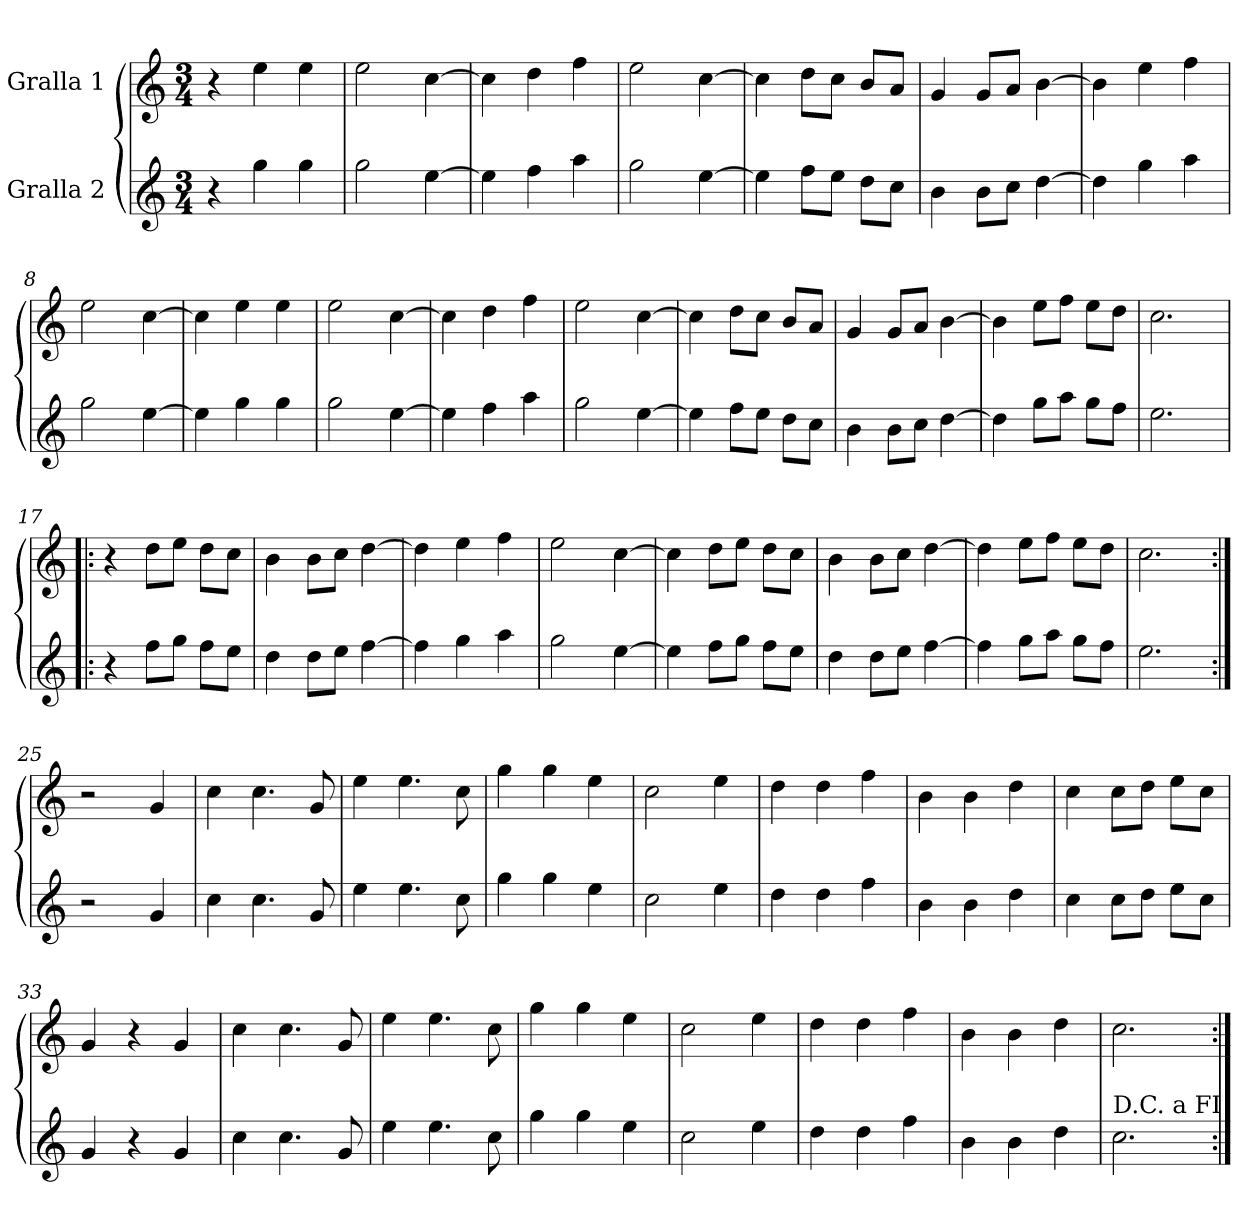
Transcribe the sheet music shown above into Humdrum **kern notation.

**kern	**kern
*part2	*part1
*staff2	*staff1
*I"Gralla 2	*I"Gralla 1
*clefG2	*clefG2
*k[]	*k[]
*M3/4	*M3/4
=1	=1
4r	4r
4gg	4ee
4gg	4ee
=2	=2
2gg	2ee
[4ee	[4cc
=3	=3
4ee]	4cc]
4ff	4dd
4aa	4ff
=4	=4
2gg	2ee
[4ee	[4cc
=5	=5
4ee]	4cc]
8ff\L	8dd\L
8ee\J	8cc\J
8dd\L	8b/L
8cc\J	8a/J
=6	=6
4b	4g
8b\L	8g/L
8cc\J	8a/J
[4dd	[4b
=7	=7
4dd]	4b]
4gg	4ee
4aa	4ff
=8	=8
2gg	2ee
[4ee	[4cc
=9	=9
4ee]	4cc]
4gg	4ee
4gg	4ee
=10	=10
2gg	2ee
[4ee	[4cc
=11	=11
4ee]	4cc]
4ff	4dd
4aa	4ff
=12	=12
2gg	2ee
[4ee	[4cc
=13	=13
4ee]	4cc]
8ff\L	8dd\L
8ee\J	8cc\J
8dd\L	8b/L
8cc\J	8a/J
=14	=14
4b	4g
8b\L	8g/L
8cc\J	8a/J
[4dd	[4b
=15	=15
4dd]	4b]
8gg\L	8ee\L
8aa\J	8ff\J
8gg\L	8ee\L
8ff\J	8dd\J
=16	=16
2.ee	2.cc
=17!|:	=17!|:
4r	4r
8ff\L	8dd\L
8gg\J	8ee\J
8ff\L	8dd\L
8ee\J	8cc\J
=18	=18
4dd	4b
8dd\L	8b\L
8ee\J	8cc\J
[4ff	[4dd
=19	=19
4ff]	4dd]
4gg	4ee
4aa	4ff
=20	=20
2gg	2ee
[4ee	[4cc
=21	=21
4ee]	4cc]
8ff\L	8dd\L
8gg\J	8ee\J
8ff\L	8dd\L
8ee\J	8cc\J
=22	=22
4dd	4b
8dd\L	8b\L
8ee\J	8cc\J
[4ff	[4dd
=23	=23
4ff]	4dd]
8gg\L	8ee\L
8aa\J	8ff\J
8gg\L	8ee\L
8ff\J	8dd\J
=24	=24
2.ee	2.cc
=25:|!	=25:|!
2r	2r
4g	4g
=26	=26
4cc	4cc
4.cc	4.cc
8g	8g
=27	=27
4ee	4ee
4.ee	4.ee
8cc	8cc
=28	=28
4gg	4gg
4gg	4gg
4ee	4ee
=29	=29
2cc	2cc
4ee	4ee
=30	=30
4dd	4dd
4dd	4dd
4ff	4ff
=31	=31
4b	4b
4b	4b
4dd	4dd
=32	=32
4cc	4cc
8cc\L	8cc\L
8dd\J	8dd\J
8ee\L	8ee\L
8cc\J	8cc\J
=33	=33
4g	4g
4r	4r
4g	4g
=34	=34
4cc	4cc
4.cc	4.cc
8g	8g
=35	=35
4ee	4ee
4.ee	4.ee
8cc	8cc
=36	=36
4gg	4gg
4gg	4gg
4ee	4ee
=37	=37
2cc	2cc
4ee	4ee
=38	=38
4dd	4dd
4dd	4dd
4ff	4ff
=39	=39
4b	4b
4b	4b
4dd	4dd
=40	=40
!LO:TX:t=D.C. a FI	!
2.cc	2.cc
=:|!	=:|!
*-	*-
